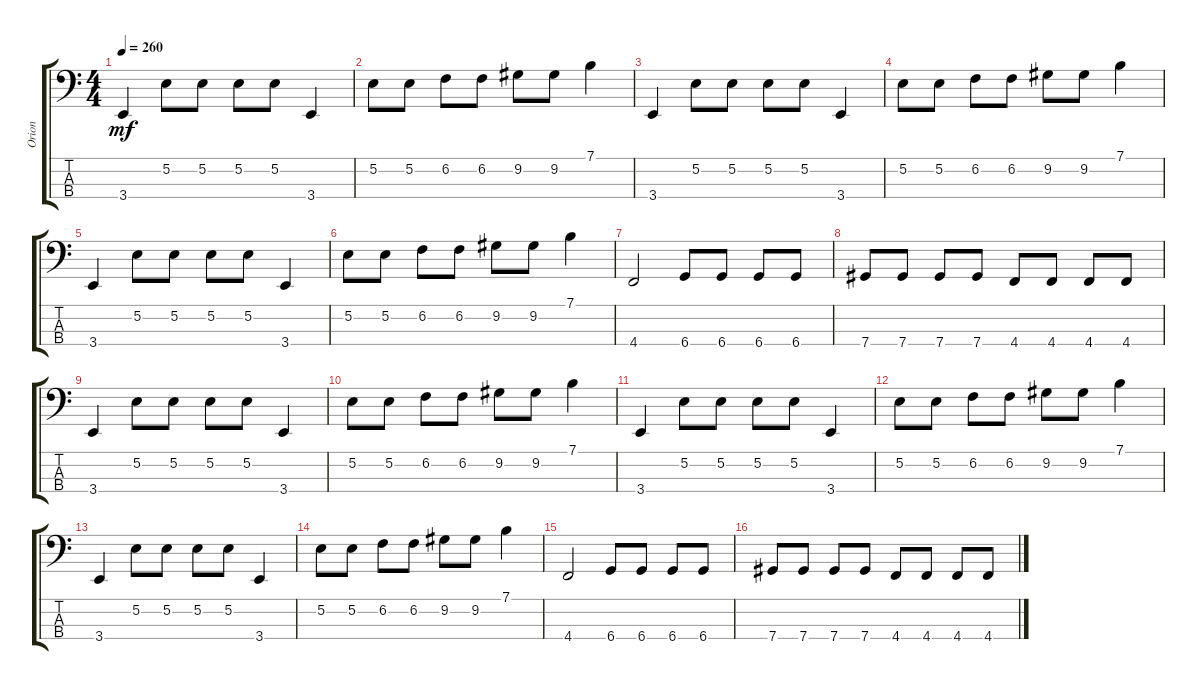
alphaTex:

\track ("Orion" "Orion") {instrument electricbassfinger}
\staff {score tabs}
\tuning (E2 B1 Gb1 Db1) {hide}
\ts (4 4)
\tempo 260
\clef f4
\ks c
3.4.4{dy mf} 5.2.8 5.2.8 5.2.8 5.2.8 3.4.4 |
5.2.8 5.2.8 6.2.8 6.2.8 9.2.8 9.2.8 7.1.4 |
3.4.4 5.2.8 5.2.8 5.2.8 5.2.8 3.4.4 |
5.2.8 5.2.8 6.2.8 6.2.8 9.2.8 9.2.8 7.1.4 |
3.4.4 5.2.8 5.2.8 5.2.8 5.2.8 3.4.4 |
5.2.8 5.2.8 6.2.8 6.2.8 9.2.8 9.2.8 7.1.4 |
4.4.2 6.4.8 6.4.8 6.4.8 6.4.8 |
7.4.8 7.4.8 7.4.8 7.4.8 4.4.8 4.4.8 4.4.8 4.4.8 |
3.4.4 5.2.8 5.2.8 5.2.8 5.2.8 3.4.4 |
5.2.8 5.2.8 6.2.8 6.2.8 9.2.8 9.2.8 7.1.4 |
3.4.4 5.2.8 5.2.8 5.2.8 5.2.8 3.4.4 |
5.2.8 5.2.8 6.2.8 6.2.8 9.2.8 9.2.8 7.1.4 |
3.4.4 5.2.8 5.2.8 5.2.8 5.2.8 3.4.4 |
5.2.8 5.2.8 6.2.8 6.2.8 9.2.8 9.2.8 7.1.4 |
4.4.2 6.4.8 6.4.8 6.4.8 6.4.8 |
7.4.8 7.4.8 7.4.8 7.4.8 4.4.8 4.4.8 4.4.8 4.4.8
